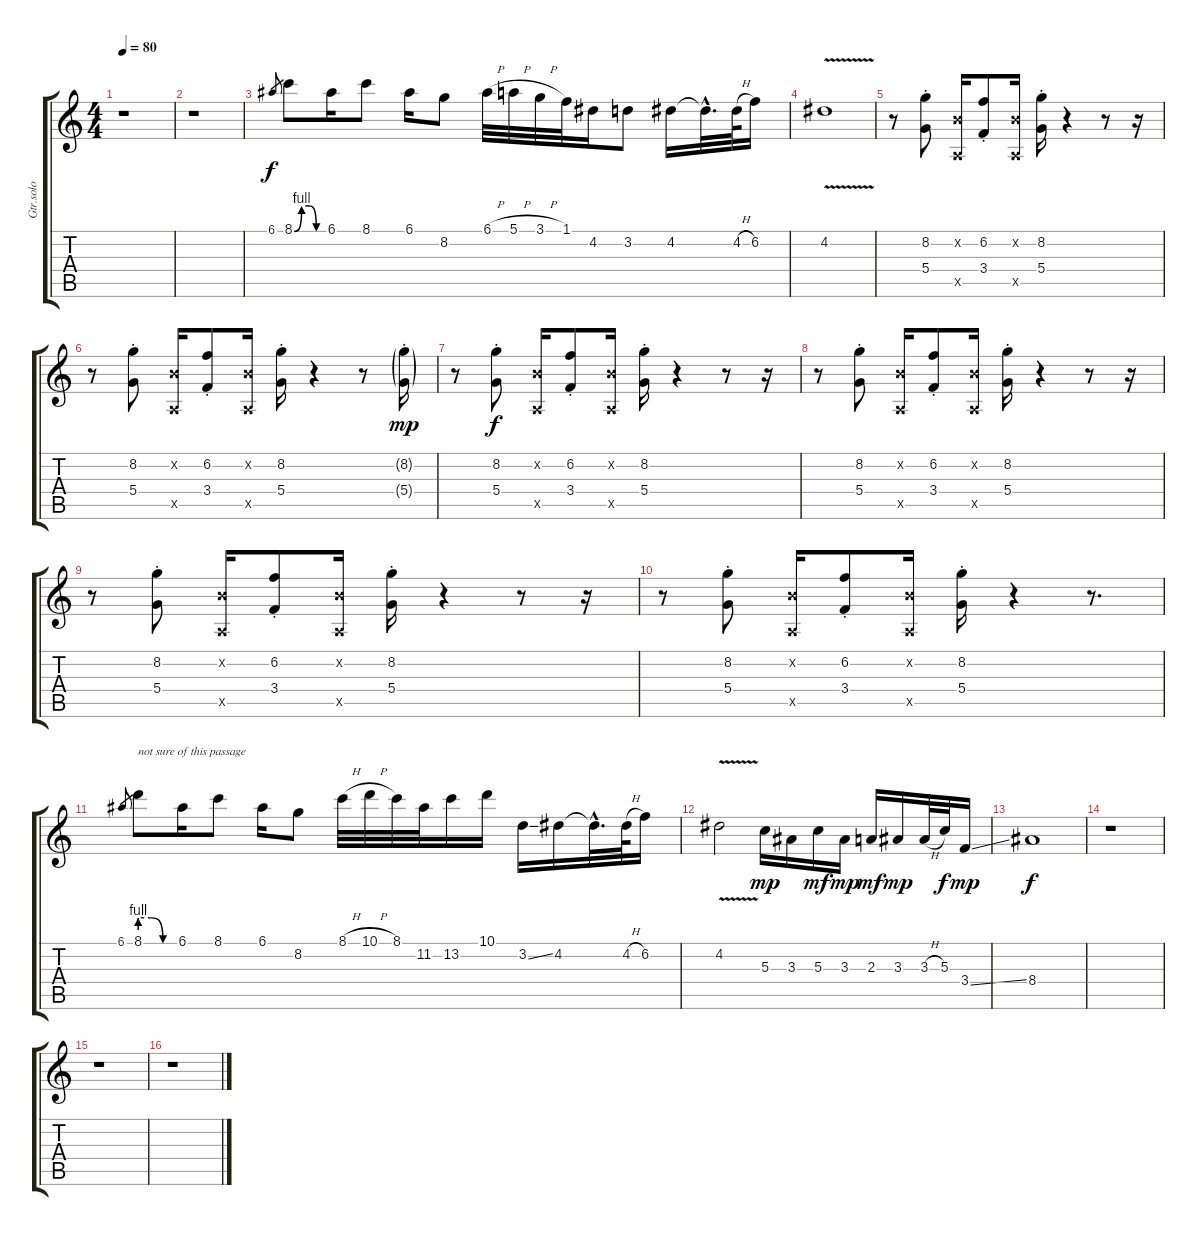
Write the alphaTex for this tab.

\track ("Gtr.solo " "Gtr.solo ") {instrument acousticguitarsteel}
\staff {score tabs}
\tuning (E4 B3 G3 D3 A2 E2) {hide}
\ts (4 4)
\tempo 80
\clef g2
\ks c
r.1{dy f} |
r.1 |
6.1.8{gr} 8.1{be (custom 0 0 15 4 30 4 45 0 60 0)}.8 6.1.16 8.1.8 6.1.16 8.2.8 6.1{h}.32 5.1{h}.32 3.1{h}.32 1.1.32 4.2.16 3.2.8 4.2.16 4.2{hac t}.32{d} 4.2{h}.64 6.2.16 |
4.2{v}.1 |
r.8 (8.2{st} 5.4{st}).8 (0.2{x} 0.5{x}).16 (6.2{st} 3.4{st}).8 (0.2{x} 0.5{x}).16 (8.2{st} 5.4{st}).16 r.4 r.8 r.16 |
r.8 (8.2{st} 5.4{st}).8 (0.2{x} 0.5{x}).16 (6.2{st} 3.4{st}).8 (0.2{x} 0.5{x}).16 (8.2{st} 5.4{st}).16 r.4 r.8 (8.2{g st} 5.4{g st}).16{dy mp} |
r.8 (8.2{st} 5.4{st}).8{dy f} (0.2{x} 0.5{x}).16 (6.2{st} 3.4{st}).8 (0.2{x} 0.5{x}).16 (8.2{st} 5.4{st}).16 r.4 r.8 r.16 |
r.8 (8.2{st} 5.4{st}).8 (0.2{x} 0.5{x}).16 (6.2{st} 3.4{st}).8 (0.2{x} 0.5{x}).16 (8.2{st} 5.4{st}).16 r.4 r.8 r.16 |
r.8 (8.2{st} 5.4{st}).8 (0.2{x} 0.5{x}).16 (6.2{st} 3.4{st}).8 (0.2{x} 0.5{x}).16 (8.2{st} 5.4{st}).16 r.4 r.8 r.16 |
r.8 (8.2{st} 5.4{st}).8 (0.2{x} 0.5{x}).16 (6.2{st} 3.4{st}).8 (0.2{x} 0.5{x}).16 (8.2{st} 5.4{st}).16 r.4 r.8{d} |
6.1.8{gr} 8.1{be (custom 0 4 20 4 40 0 60 0)}.8{txt "not sure of this passage"} 6.1.16 8.1.8 6.1.16 8.2.8 8.1{h}.32 10.1{h}.32 8.1.32 11.2.32 13.2.16 10.1.16 3.2{ss}.16 4.2.16 4.2{hac t}.32{d} 4.2{h}.64 6.2.16 |
4.2{v}.2 5.3.16{dy mp} 3.3.16 5.3.16{dy mf} 3.3.16{dy mp} 2.3.16{dy mf} 3.3.16{dy mp} 3.3{h}.32 5.3.32{dy f} 3.4{ss}.16{dy mp} |
8.4.1{dy f} |
r.1 |
r.1 |
r.1
